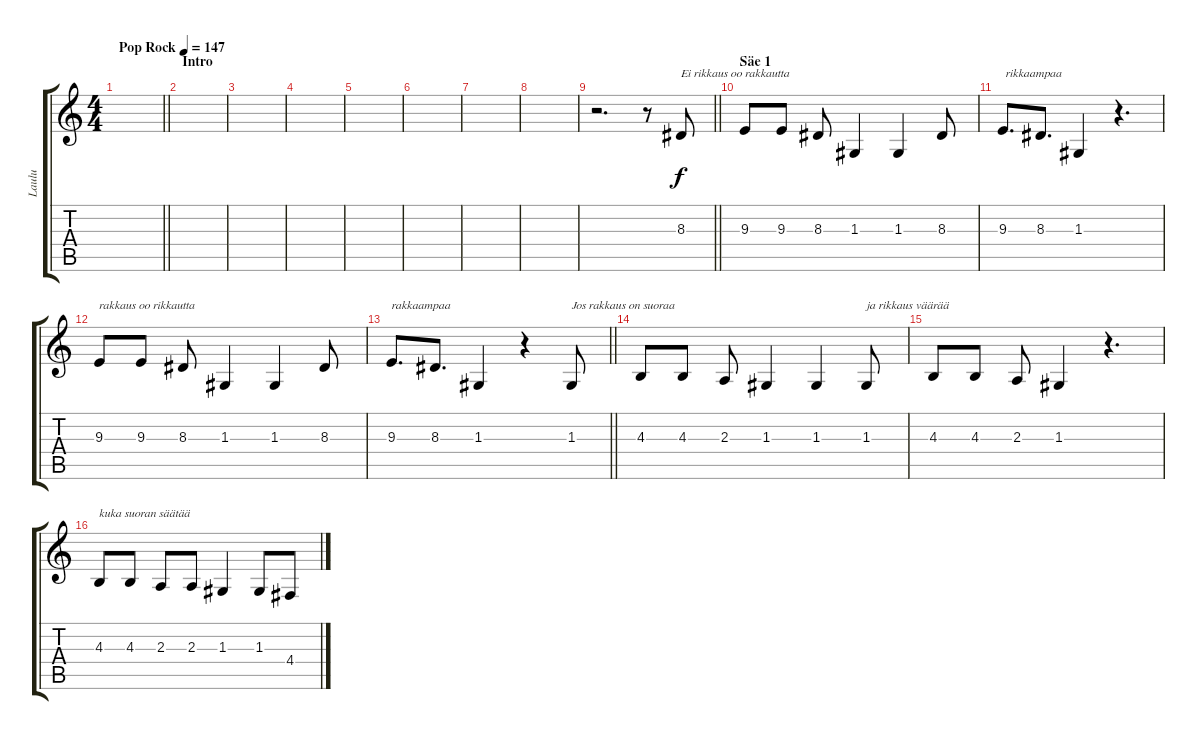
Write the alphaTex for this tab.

\track ("Laulu" "Laulu") {instrument flute}
\staff {score tabs}
\tuning (E4 B3 G3 D3 A2 E2) {hide}
\ts (4 4)
\tempo (147 "Pop Rock")
\clef g2
\barLineRight lightlight
\ks c
|
\section ("" "Intro")
|
|
|
|
|
|
|
\barLineRight lightlight
r.2{d} r.8 8.3.8{txt "Ei rikkaus oo rakkautta"} |
\section ("" "Säe 1")
9.3.8 9.3.8 8.3.8 1.3.4 1.3.4 8.3.8 |
9.3.8{d txt " rikkaampaa"} 8.3.8{d} 1.3.4 r.4{d} |
9.3.8{txt "rakkaus oo rikkautta"} 9.3.8 8.3.8 1.3.4 1.3.4 8.3.8 |
\barLineRight lightlight
9.3.8{d txt "rakkaampaa"} 8.3.8{d} 1.3.4 r.4 1.3.8{txt "Jos rakkaus on suoraa"} |
4.3.8 4.3.8 2.3.8 1.3.4 1.3.4 1.3.8{txt "ja rikkaus väärää"} |
4.3.8 4.3.8 2.3.8 1.3.4 r.4{d} |
4.3.8{txt "kuka suoran säätää"} 4.3.8 2.3.8 2.3.8 1.3.4 1.3.8 4.4.8
